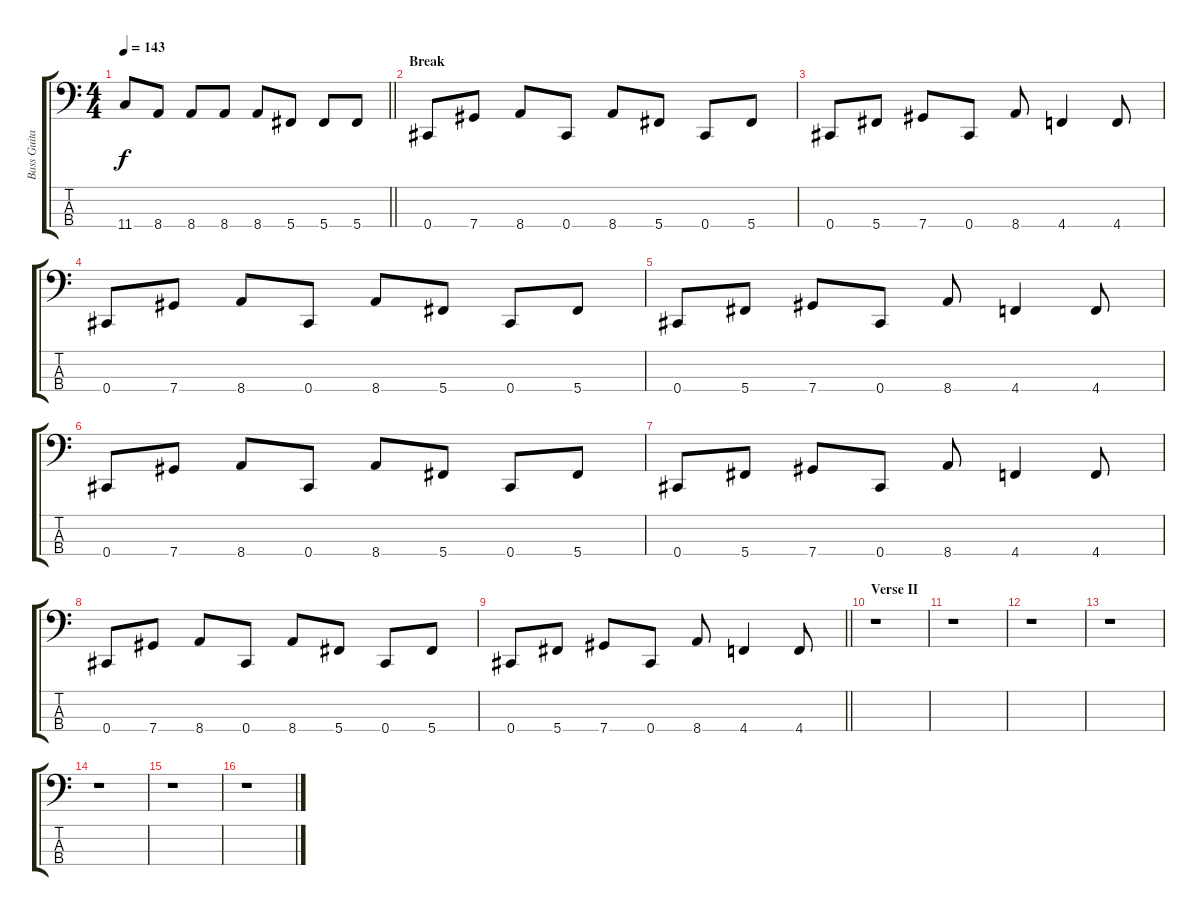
\track ("Bass Guitar" "Bass Guita") {instrument electricbassfinger}
\staff {score tabs}
\tuning (Gb2 Db2 Ab1 Db1) {hide}
\ts (4 4)
\tempo 143
\clef f4
\barLineRight lightlight
\ks c
11.4.8{dy f} 8.4.8 8.4.8 8.4.8 8.4.8 5.4.8 5.4.8 5.4.8 |
\section ("" "Break")
0.4.8 7.4.8 8.4.8 0.4.8 8.4.8 5.4.8 0.4.8 5.4.8 |
0.4.8 5.4.8 7.4.8 0.4.8 8.4.8 4.4.4 4.4.8 |
0.4.8 7.4.8 8.4.8 0.4.8 8.4.8 5.4.8 0.4.8 5.4.8 |
0.4.8 5.4.8 7.4.8 0.4.8 8.4.8 4.4.4 4.4.8 |
0.4.8 7.4.8 8.4.8 0.4.8 8.4.8 5.4.8 0.4.8 5.4.8 |
0.4.8 5.4.8 7.4.8 0.4.8 8.4.8 4.4.4 4.4.8 |
0.4.8 7.4.8 8.4.8 0.4.8 8.4.8 5.4.8 0.4.8 5.4.8 |
\barLineRight lightlight
0.4.8 5.4.8 7.4.8 0.4.8 8.4.8 4.4.4 4.4.8 |
\section ("" "Verse II")
r.1 |
r.1 |
r.1 |
r.1 |
r.1 |
r.1 |
r.1
